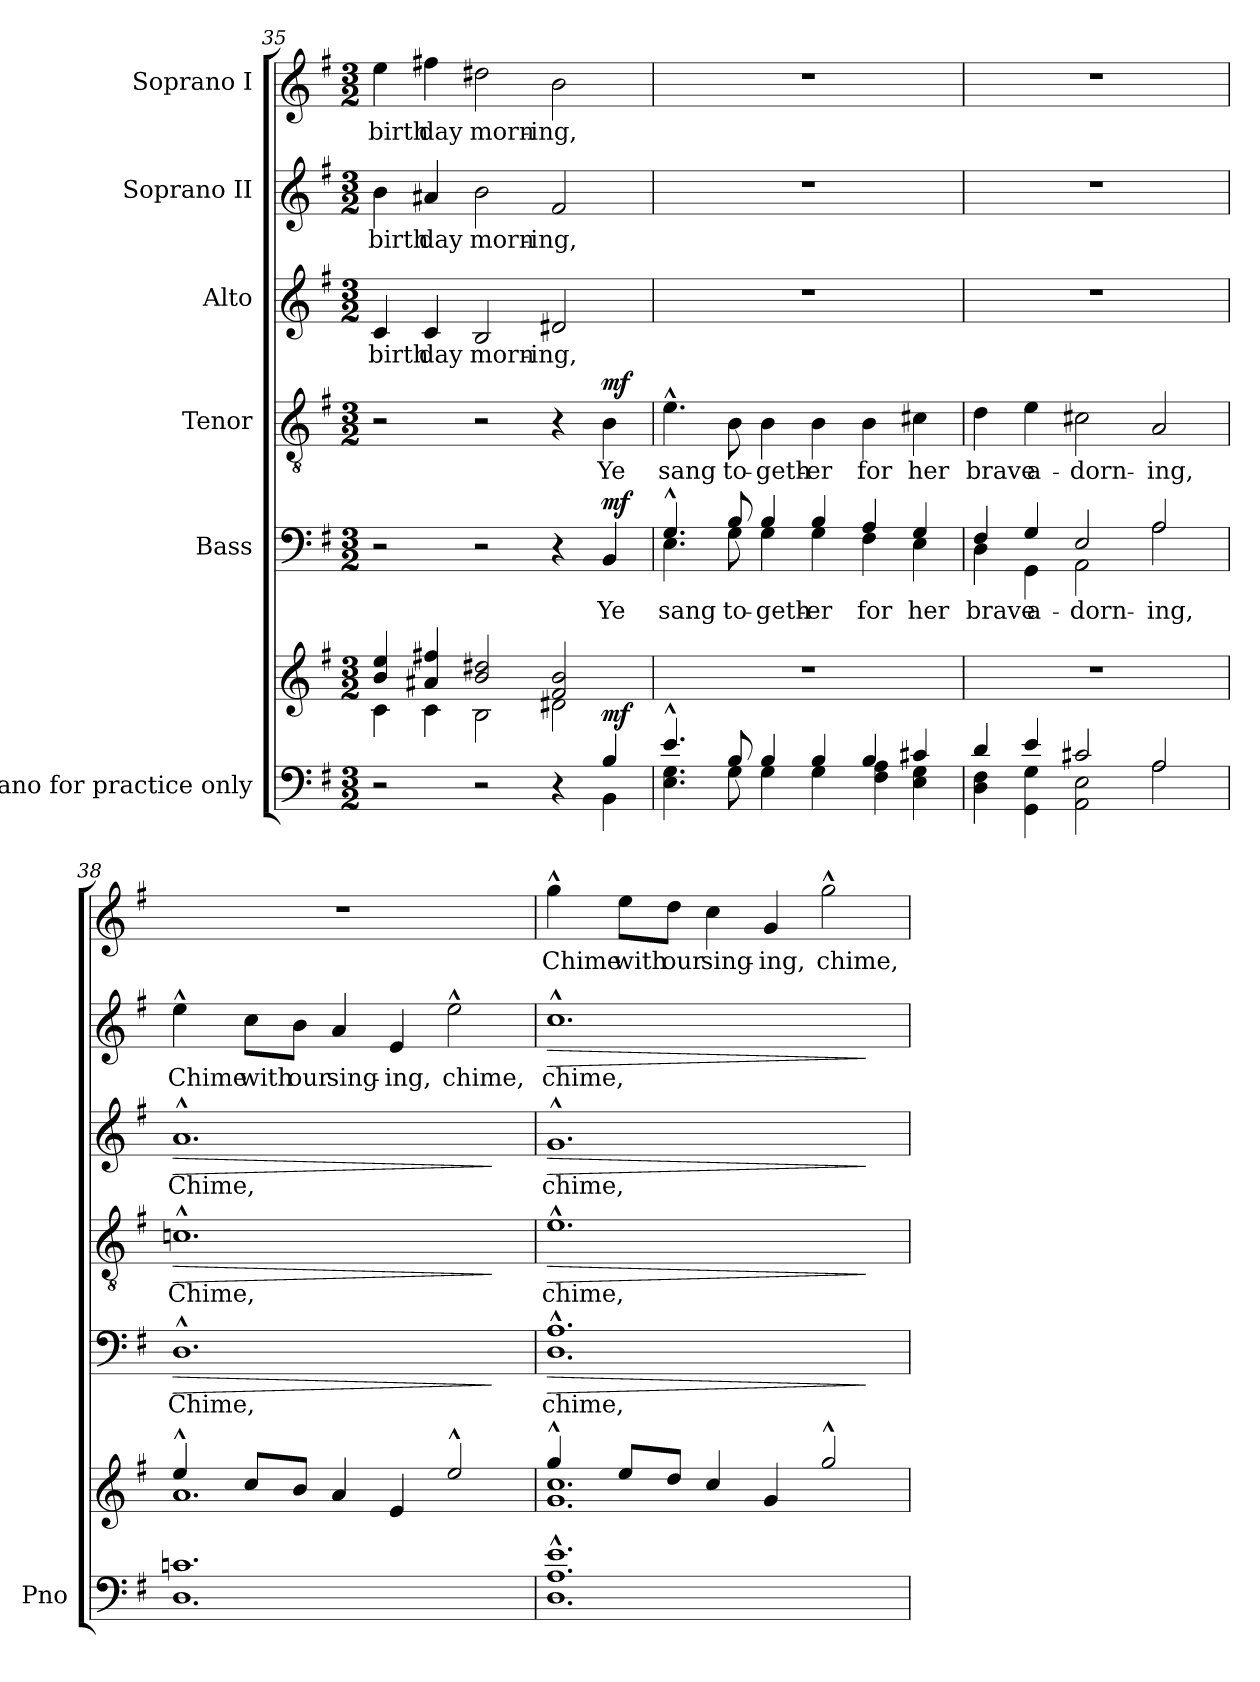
**kern	**kern	**dynam	**kern	**text	**dynam	**kern	**text	**dynam	**kern	**text	**dynam	**kern	**text	**dynam	**kern	**text
*part6	*part6	*part6	*part5	*part5	*part5	*part4	*part4	*part4	*part3	*part3	*part3	*part2	*part2	*part2	*part1	*part1
*staff7	*staff6	*staff6/7	*staff5	*staff5	*staff5	*staff4	*staff4	*staff4	*staff3	*staff3	*staff3	*staff2	*staff2	*staff2	*staff1	*staff1
*I"Piano for practice only	*	*	*I"Bass	*	*	*I"Tenor	*	*	*I"Alto	*	*	*I"Soprano II	*	*	*I"Soprano I	*
*I'Pno	*	*	*	*	*	*	*	*	*	*	*	*	*	*	*	*
*clefF4	*clefG2	*	*clefF4	*	*	*clefGv2	*	*	*clefG2	*	*	*clefG2	*	*	*clefG2	*
*k[f#]	*k[f#]	*	*k[f#]	*	*	*k[f#]	*	*	*k[f#]	*	*	*k[f#]	*	*	*k[f#]	*
*M3/2	*M3/2	*	*M3/2	*	*	*M3/2	*	*	*M3/2	*	*	*M3/2	*	*	*M3/2	*
=35	=35	=35	=35	=35	=35	=35	=35	=35	=35	=35	=35	=35	=35	=35	=35	=35
*^	*^	*	*	*	*	*	*	*	*	*	*	*	*	*	*	*
2r	2ryy	4b/ 4ee/	4c\	.	2r	.	.	2r	.	.	4c/	birth-	.	4b\	birth-	.	4ee\	birth-
.	.	4a#X/ 4ff#X/	4c\	.	.	.	.	.	.	.	4c/	-day	.	4a#X/	-day	.	4ff#X\	-day
2r	2ryy	2b/ 2dd#X/	2B\	.	2r	.	.	2r	.	.	2B/	morn-	.	2b\	morn-	.	2dd#X\	morn-
4r	4ryy	2f#/ 2b/	2d#X\	.	4r	.	.	4r	.	.	2d#X/	-ing,	.	2f#/	-ing,	.	2b\	-ing,
!	!	!	!	!LO:DY:a=2	!	!	!LO:DY:a	!	!	!LO:DY:a	!	!	!	!	!	!	!	!
4B/	4BB\	.	.	mf	4BB/	Ye	mf	4B\	Ye	mf	.	.	.	.	.	.	.	.
*	*	*v	*v	*	*	*	*	*	*	*	*	*	*	*	*	*	*	*
=36	=36	=36	=36	=36	=36	=36	=36	=36	=36	=36	=36	=36	=36	=36	=36	=36	=36
*	*	*	*	*^	*	*	*	*	*	*	*	*	*	*	*	*	*
4.e^^/	4.E\ 4.G\	1.r	.	4.G^^/	4.E\	sang	.	4.e^^\	sang	.	1.r	.	.	1.r	.	.	1.r	.
8B/	8G\	.	.	8B/	8G\	to-	.	8B\	to-	.	.	.	.	.	.	.	.	.
4B/	4G\	.	.	4B/	4G\	-geth-	.	4B\	-geth-	.	.	.	.	.	.	.	.	.
4B/	4G\	.	.	4B/	4G\	-er	.	4B\	-er	.	.	.	.	.	.	.	.	.
4B/	4F#\ 4A\	.	.	4A/	4F#\	for	.	4B\	for	.	.	.	.	.	.	.	.	.
4c#X/	4E\ 4G\	.	.	4G/	4E\	her	.	4c#X\	her	.	.	.	.	.	.	.	.	.
=37	=37	=37	=37	=37	=37	=37	=37	=37	=37	=37	=37	=37	=37	=37	=37	=37	=37	=37
4d/	4D\ 4F#\	1.r	.	4F#/	4D\	brave	.	4d\	brave	.	1.r	.	.	1.r	.	.	1.r	.
4e/	4GG\ 4G\	.	.	4G/	4GG\	a-	.	4e\	a-	.	.	.	.	.	.	.	.	.
2c#X/	2AA\ 2E\	.	.	2E/	2AA\	-dorn-	.	2c#X\	-dorn-	.	.	.	.	.	.	.	.	.
2A/	2A\	.	.	2A/	2A\	-ing,	.	2A/	-ing,	.	.	.	.	.	.	.	.	.
=38	=38	=38	=38	=38	=38	=38	=38	=38	=38	=38	=38	=38	=38	=38	=38	=38	=38	=38
*	*	*^	*	*	*	*	*	*	*	*	*	*	*	*	*	*	*	*
!	!	!	!	!	!	!	!	!LO:HP:b	!	!	!LO:HP:b	!	!	!LO:HP:b	!	!	!	!	!
*	*	*	*	*	*v	*v	*	*	*	*	*	*	*	*	*	*	*	*	*
1.cn	1.D	4ee^^/	1.a	.	1.D^^	Chime,	>	1.cn^^	Chime,	>	1.a^^	Chime,	>	4ee^^\	Chime	.	1.r	.
.	.	8cc/L	.	.	.	.	.	.	.	.	.	.	.	8cc\L	with	.	.	.
.	.	8b/J	.	.	.	.	.	.	.	.	.	.	.	8b\J	our	.	.	.
.	.	4a/	.	.	.	.	.	.	.	.	.	.	.	4a/	sing-	.	.	.
.	.	4e/	.	.	.	.	.	.	.	.	.	.	.	4e/	-ing,	.	.	.
.	.	2ee^^/	.	.	.	.	.	.	.	.	.	.	.	2ee^^\	chime,	.	.	.
*v	*v	*	*	*	*	*	*	*	*	*	*	*	*	*	*	*	*	*
*	*v	*v	*	*	*	*	*	*	*	*	*	*	*	*	*	*	*
.	.	.	.	.	]	.	.	]	.	.	]	.	.	.	.	.
=39	=39	=39	=39	=39	=39	=39	=39	=39	=39	=39	=39	=39	=39	=39	=39	=39
*^	*^	*	*	*	*	*	*	*	*	*	*	*	*	*	*	*
!	!	!	!	!	!	!	!LO:HP:b	!	!	!LO:HP:b	!	!	!LO:HP:b	!	!	!LO:HP:b	!	!
*	*	*	*	*	*^	*	*	*	*	*	*	*	*	*	*	*	*	*
1.A^^ 1.e^^	1.D	4gg^^/	1.g 1.cc	.	1.A^^	1.D	chime,	>	1.e^^	chime,	>	1.g^^	chime,	>	1.cc^^	chime,	>	4gg^^\	Chime
.	.	8ee/L	.	.	.	.	.	.	.	.	.	.	.	.	.	.	.	8ee\L	with
.	.	8dd/J	.	.	.	.	.	.	.	.	.	.	.	.	.	.	.	8dd\J	our
.	.	4cc/	.	.	.	.	.	.	.	.	.	.	.	.	.	.	.	4cc\	sing-
.	.	4g/	.	.	.	.	.	.	.	.	.	.	.	.	.	.	.	4g/	-ing,
.	.	2gg^^/	.	.	.	.	.	.	.	.	.	.	.	.	.	.	.	2gg^^\	chime,
*v	*v	*	*	*	*v	*v	*	*	*	*	*	*	*	*	*	*	*	*	*
*	*v	*v	*	*	*	*	*	*	*	*	*	*	*	*	*	*	*
.	.	.	.	.	]	.	.	]	.	.	]	.	.	]	.	.
=	=	=	=	=	=	=	=	=	=	=	=	=	=	=	=	=
*-	*-	*-	*-	*-	*-	*-	*-	*-	*-	*-	*-	*-	*-	*-	*-	*-
